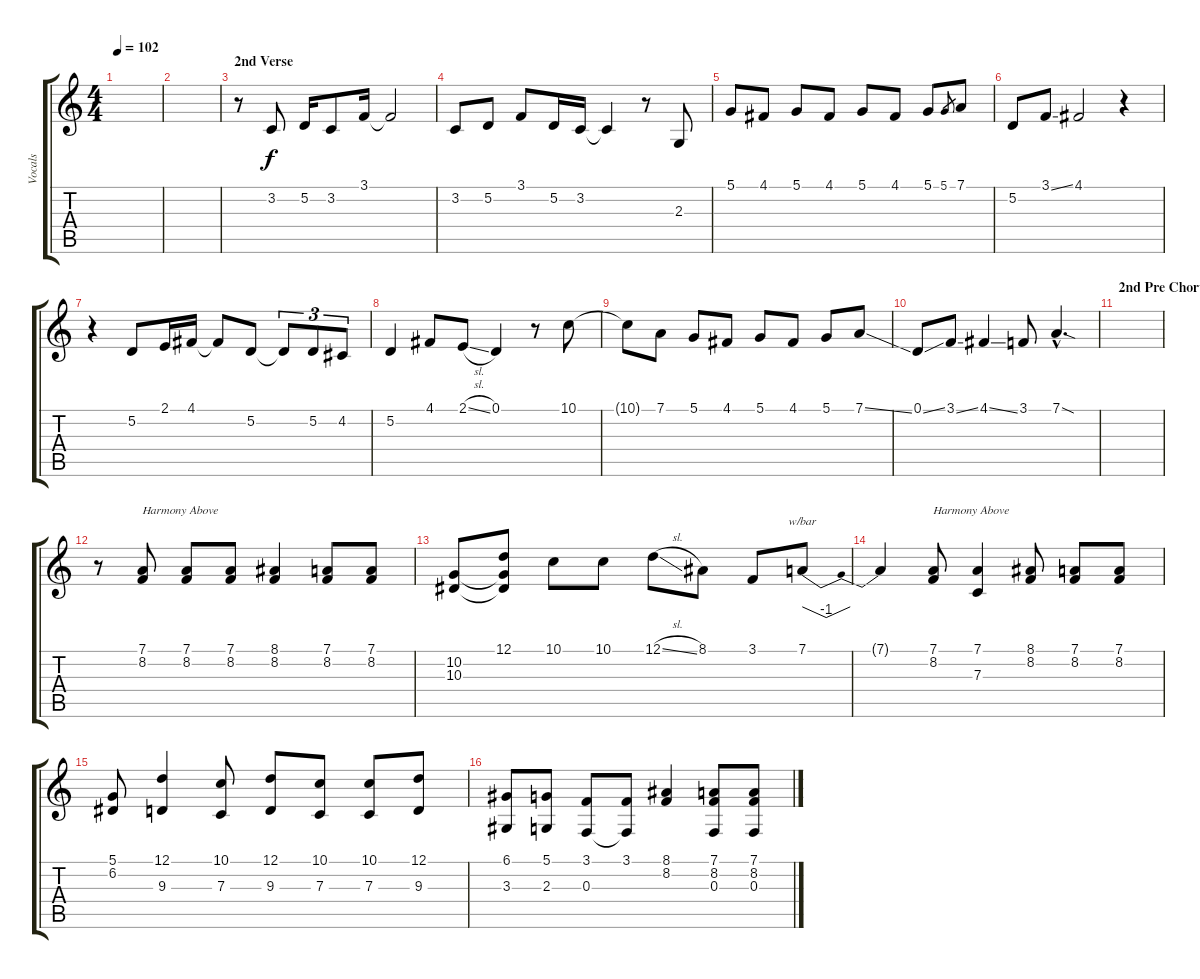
\track ("Vocals" "Vocals") {instrument choiraahs}
\staff {score tabs}
\tuning (D4 A3 F3 C3 G2 D2) {hide}
\ts (4 4)
\tempo 102
\clef g2
\ks c
|
|
\section ("" "2nd Verse")
r.8 3.2.8{txt " "} 5.2.16 3.2.8 3.1.16 3.1{t}.2 |
3.2.8{txt " "} 5.2.8 3.1.8 5.2.16 3.2.16 3.2{t}.4 r.8 2.3.8{txt " "} |
5.1.8 4.1.8 5.1.8 4.1.8 5.1.8 4.1.8 5.1.8 5.1.8{gr} 7.1.8 |
5.2.8 3.1{ss}.8 4.1.2 r.4 |
r.4 5.2.8{txt " "} 2.1.16 4.1.16 4.1{t}.8 5.2.8 5.2{t}.8{tu (3 2)} 5.2.8{tu (3 2)} 4.2.8{tu (3 2)} |
5.2.4 4.1.8 2.1{sl}.8 0.1.4 r.8 10.1.8{txt " "} |
10.1{t}.8 7.1.8{txt " "} 5.1.8 4.1.8 5.1.8 4.1.8 5.1.8 7.1{ss}.8 |
0.1{ss}.8 3.1{ss}.8 4.1{ss}.4 3.1.8 7.1{sod hac}.4{d txt " "} |
\section ("" "2nd Pre Chorus")
|
r.8{txt " "} (7.1 8.2).8{txt "Harmony Above"} (7.1 8.2).8 (7.1 8.2).8 (8.1 8.2).4 (7.1 8.2).8 (7.1 8.2).8 |
(10.2 10.3).8 (12.1 10.2{t} 10.3{t}).8{txt " "} 10.1.8 10.1.8 12.1{sl}.8 8.1.8 3.1.8 7.1.8{tbe (dip default 0 0 30 -4 60 0)} |
7.1{t}.4 (7.1 8.2).8{txt "Harmony Above"} (7.1 7.3).4 (8.1 8.2).8 (7.1 8.2).8 (7.1 8.2).8 |
(5.1 6.2).8{txt " "} (12.1 9.3).4 (10.1 7.3).8 (12.1 9.3).8 (10.1 7.3).8 (10.1 7.3).8 (12.1 9.3).8 |
(6.1 3.3).8{txt " "} (5.1 2.3).8 (3.1 0.3).8 (3.1 0.3{t}).8 (8.1 8.2).4 (7.1 8.2 0.3).8 (7.1 8.2 0.3).8
